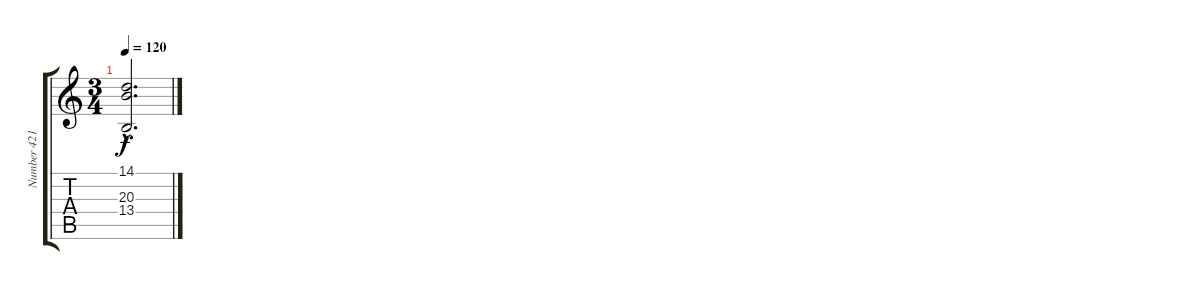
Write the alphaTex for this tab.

\track ("Number 421" "Number 421") {instrument pad8sweep}
\staff {score tabs}
\tuning (C4 G3 Eb3 Bb2 F2 C2) {hide}
\ts (3 4)
\tempo 120
\clef g2
\ks c
(14.1{hac t} 20.3{hac t} 13.4{hac t}).2{d dy f}
